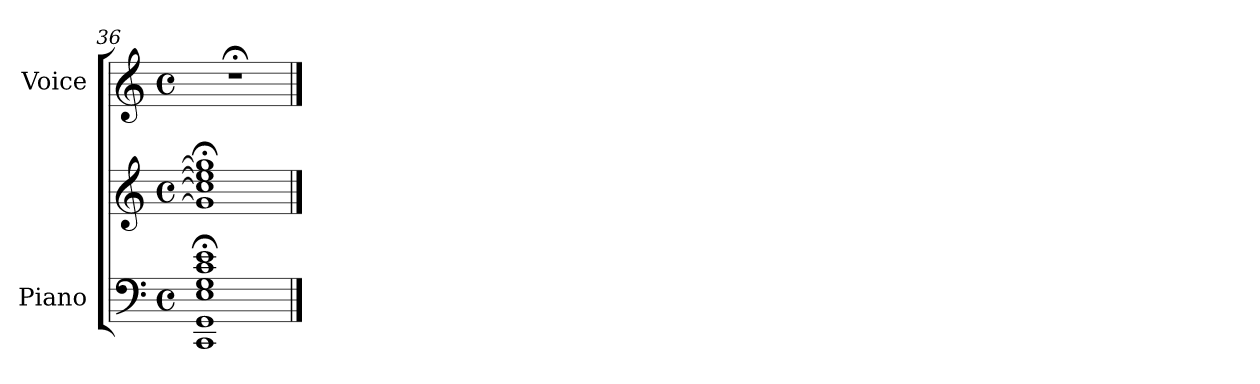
**kern	**kern	**kern
*part2	*part2	*part1
*staff3	*staff2	*staff1
*I"Piano	*	*I"Voice
*I'Pno	*	*
*clefF4	*clefG2	*clefG2
*k[]	*k[]	*k[]
*M4/4	*M4/4	*M4/4
*met(c)	*met(c)	*met(c)
=36	=36	=36
1CC; 1GG; 1E; 1G; 1c; 1e;	1g];< 1cc];< 1ee];< 1gg];<	1r;<
==	==	==
*-	*-	*-
